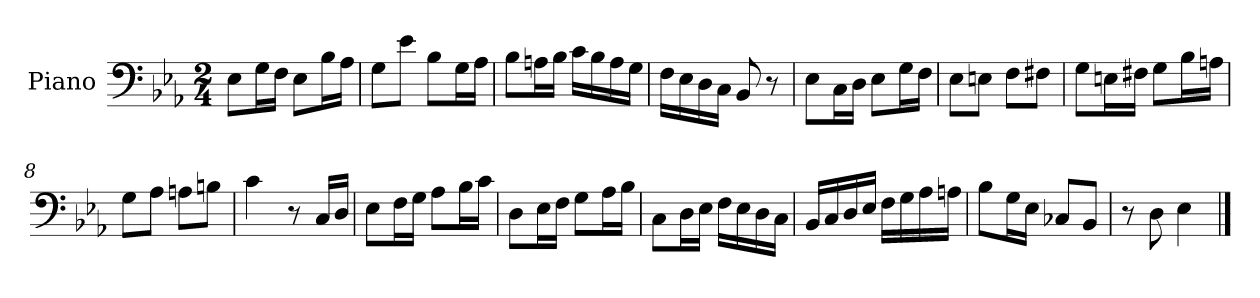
**kern
*part1
*staff1
*I"Piano
*I'Pno
*clefF4
*k[b-e-a-]
*E-:
*M2/4
=1
8E-\L
16G\L
16F\JJ
8E-\L
16B-\L
16A-\JJ
=2
8G\L
8e-\J
8B-\L
16G\L
16A-\JJ
=3
8B-\L
16An\L
16B-\JJ
16c\LL
16B-\
16A\
16G\JJ
=4
16F\LL
16E-\
16D\
16C\JJ
8BB-/
8r
=5
8E-\L
16C\L
16D\JJ
8E-\L
16G\L
16F\JJ
=6
8E-\L
8En\J
8F\L
8F#X\J
=7
8G\L
16En\L
16F#X\JJ
8G\L
16B-\L
16An\JJ
=8
8G\L
8A-\J
8An\L
8Bn\J
=9
4c\
8r
16C/LL
16D/JJ
=10
8E-\L
16F\L
16G\JJ
8A-\L
16B-\L
16c\JJ
=11
8D\L
16E-\L
16F\JJ
8G\L
16A-\L
16B-\JJ
=12
8C\L
16D\L
16E-\JJ
16F\LL
16E-\
16D\
16C\JJ
=13
16BB-/LL
16C/
16D/
16E-/JJ
16F\LL
16G\
16A-\
16An\JJ
=14
8B-\L
16G\L
16E-\JJ
8C-X/L
8BB-/J
=15
8r
8D\
4E-\
==
*-
